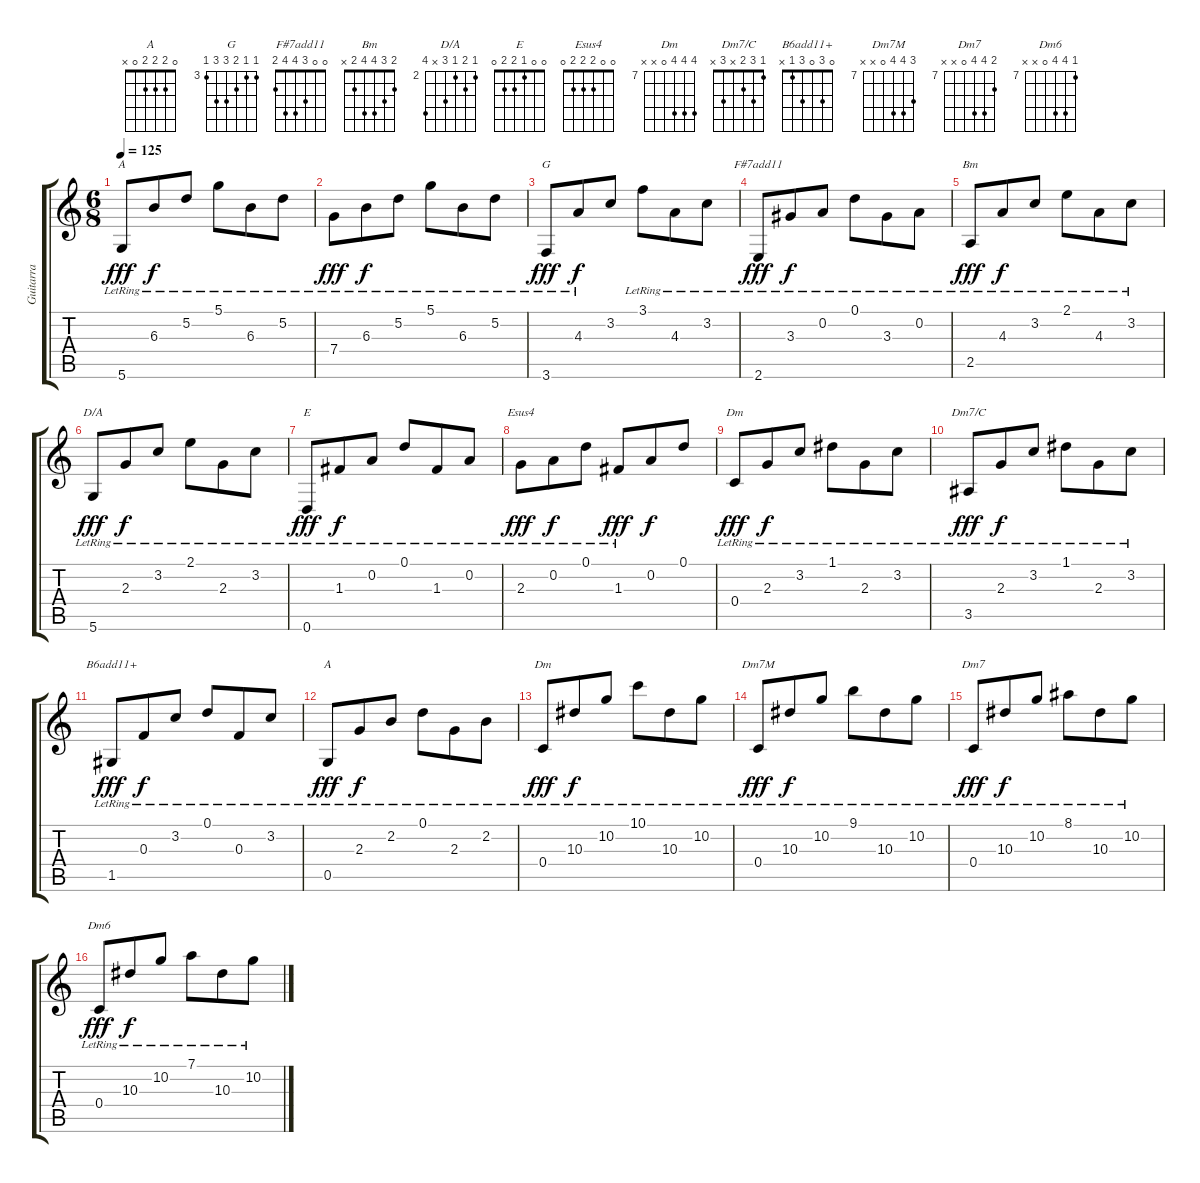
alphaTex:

\track ("Guitarra" "Guitarra") {instrument acousticguitarnylon}
\staff {score tabs}
\tuning (D4 A3 F3 C3 G2 D2) {hide}
\chord ("A" 5 5 6 7 7 5) {firstfret 5}
\chord ("G" 3 3 4 5 5 3) {firstfret 3}
\chord ("F#7add11" 0 0 3 4 4 2)
\chord ("Bm" 2 3 4 4 2 x)
\chord ("D/A" 2 3 2 4 x 5) {firstfret 2}
\chord ("E" 0 0 1 2 2 0)
\chord ("Esus4" 0 0 2 2 2 0)
\chord ("Dm" 1 3 2 0 x x)
\chord ("Dm7/C" 1 3 2 x 3 x)
\chord ("B6add11+" 0 3 0 3 1 x)
\chord ("A" 0 2 2 2 0 x)
\chord ("Dm" 10 10 10 0 x x) {firstfret 7}
\chord ("Dm7M" 9 10 10 0 x x) {firstfret 7}
\chord ("Dm7" 8 10 10 0 x x) {firstfret 7}
\chord ("Dm6" 7 10 10 0 x x) {firstfret 7}
\ts (6 8)
\tempo 125
\clef g2
\ks c
5.6{lr}.8{ch "A" dy fff} 6.3{lr}.8{dy f} 5.2{lr}.8 5.1{lr}.8 6.3{lr}.8 5.2{lr}.8 |
7.4{lr}.8{dy fff} 6.3{lr}.8{dy f} 5.2{lr}.8 5.1{lr}.8 6.3{lr}.8 5.2{lr}.8 |
3.6{lr}.8{ch "G" dy fff} 4.3{lr}.8{dy f} 3.2.8 3.1{lr}.8 4.3{lr}.8 3.2{lr}.8 |
2.6{lr}.8{ch "F#7add11" dy fff} 3.3{lr}.8{dy f} 0.2{lr}.8 0.1{lr}.8 3.3{lr}.8 0.2{lr}.8 |
2.5{lr}.8{ch "Bm" dy fff} 4.3{lr}.8{dy f} 3.2{lr}.8 2.1{lr}.8 4.3{lr}.8 3.2{lr}.8 |
5.6{lr}.8{ch "D/A" dy fff} 2.3{lr}.8{dy f} 3.2{lr}.8 2.1{lr}.8 2.3{lr}.8 3.2{lr}.8 |
0.6{lr}.8{ch "E" dy fff} 1.3{lr}.8{dy f} 0.2{lr}.8 0.1{lr}.8 1.3{lr}.8 0.2{lr}.8 |
2.3{lr}.8{ch "Esus4" dy fff} 0.2{lr}.8{dy f} 0.1{lr}.8 1.3{lr}.8{dy fff} 0.2.8{dy f} 0.1.8 |
0.4{lr}.8{ch "Dm" dy fff} 2.3{lr}.8{dy f} 3.2{lr}.8 1.1{lr}.8 2.3{lr}.8 3.2{lr}.8 |
3.5{lr}.8{ch "Dm7/C" dy fff} 2.3{lr}.8{dy f} 3.2{lr}.8 1.1{lr}.8 2.3{lr}.8 3.2{lr}.8 |
1.5{lr}.8{ch "B6add11+" dy fff} 0.3{lr}.8{dy f} 3.2{lr}.8 0.1{lr}.8 0.3{lr}.8 3.2{lr}.8 |
0.5{lr}.8{ch "A" dy fff} 2.3{lr}.8{dy f} 2.2{lr}.8 0.1{lr}.8 2.3{lr}.8 2.2{lr}.8 |
0.4{lr}.8{ch "Dm" dy fff} 10.3{lr}.8{dy f} 10.2{lr}.8 10.1{lr}.8 10.3{lr}.8 10.2{lr}.8 |
0.4{lr}.8{ch "Dm7M" dy fff} 10.3{lr}.8{dy f} 10.2{lr}.8 9.1{lr}.8 10.3{lr}.8 10.2{lr}.8 |
0.4{lr}.8{ch "Dm7" dy fff} 10.3{lr}.8{dy f} 10.2{lr}.8 8.1{lr}.8 10.3{lr}.8 10.2{lr}.8 |
0.4{lr}.8{ch "Dm6" dy fff} 10.3{lr}.8{dy f} 10.2{lr}.8 7.1{lr}.8 10.3{lr}.8 10.2{lr}.8
